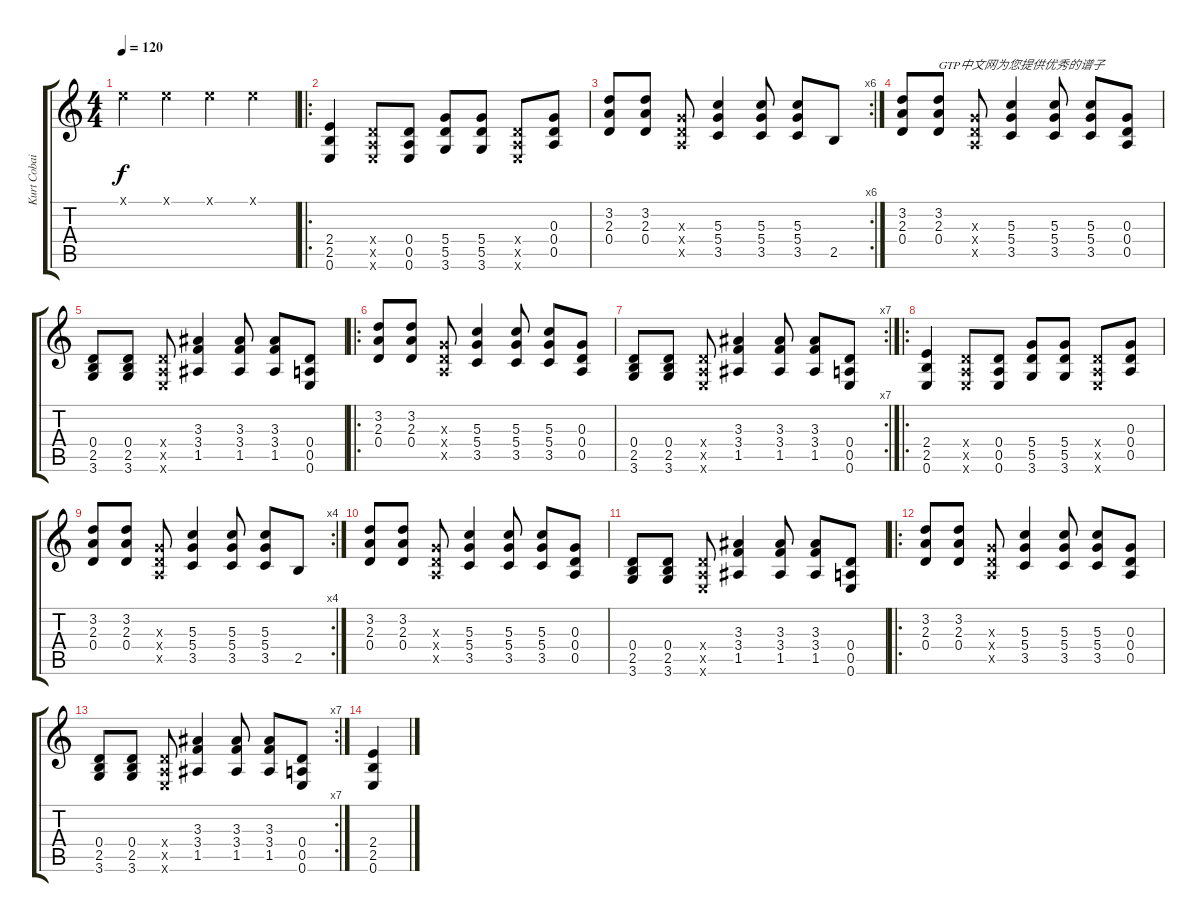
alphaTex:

\track ("Kurt Cobain" "Kurt Cobai") {instrument electricguitarclean}
\staff {score tabs}
\tuning (E4 B3 G3 D3 A2 E2) {hide}
\ts (4 4)
\tempo 120
\clef g2
\ks c
0.1{x}.4{dy f instrument electricguitarclean} 0.1{x}.4 0.1{x}.4 0.1{x}.4 |
\ro
(2.4 2.5 0.6).4 (0.4{x} 0.5{x} 0.6{x}).8 (0.4 0.5 0.6).8 (5.4 5.5 3.6).8 (5.4 5.5 3.6).8 (0.4{x} 0.5{x} 0.6{x}).8 (0.3 0.4 0.5).8 |
\rc 6
(3.2 2.3 0.4).8 (3.2 2.3 0.4).8 (0.3{x} 0.4{x} 0.5{x}).8 (5.3 5.4 3.5).4 (5.3 5.4 3.5).8 (5.3 5.4 3.5).8 2.5.8 |
(3.2 2.3 0.4).8 (3.2 2.3 0.4).8{txt "GTP中文网为您提供优秀的谱子"} (0.3{x} 0.4{x} 0.5{x}).8 (5.3 5.4 3.5).4 (5.3 5.4 3.5).8 (5.3 5.4 3.5).8 (0.3 0.4 0.5).8 |
(0.4 2.5 3.6).8 (0.4 2.5 3.6).8 (0.4{x} 0.5{x} 0.6{x}).8 (3.3 3.4 1.5).4 (3.3 3.4 1.5).8 (3.3 3.4 1.5).8 (0.4 0.5 0.6).8 |
\ro
(3.2 2.3 0.4).8 (3.2 2.3 0.4).8 (0.3{x} 0.4{x} 0.5{x}).8 (5.3 5.4 3.5).4 (5.3 5.4 3.5).8 (5.3 5.4 3.5).8 (0.3 0.4 0.5).8 |
\rc 7
(0.4 2.5 3.6).8 (0.4 2.5 3.6).8 (0.4{x} 0.5{x} 0.6{x}).8 (3.3 3.4 1.5).4 (3.3 3.4 1.5).8 (3.3 3.4 1.5).8 (0.4 0.5 0.6).8 |
\ro
(2.4 2.5 0.6).4 (0.4{x} 0.5{x} 0.6{x}).8 (0.4 0.5 0.6).8 (5.4 5.5 3.6).8 (5.4 5.5 3.6).8 (0.4{x} 0.5{x} 0.6{x}).8 (0.3 0.4 0.5).8 |
\rc 4
(3.2 2.3 0.4).8 (3.2 2.3 0.4).8 (0.3{x} 0.4{x} 0.5{x}).8 (5.3 5.4 3.5).4 (5.3 5.4 3.5).8 (5.3 5.4 3.5).8 2.5.8 |
(3.2 2.3 0.4).8 (3.2 2.3 0.4).8 (0.3{x} 0.4{x} 0.5{x}).8 (5.3 5.4 3.5).4 (5.3 5.4 3.5).8 (5.3 5.4 3.5).8 (0.3 0.4 0.5).8 |
(0.4 2.5 3.6).8 (0.4 2.5 3.6).8 (0.4{x} 0.5{x} 0.6{x}).8 (3.3 3.4 1.5).4 (3.3 3.4 1.5).8 (3.3 3.4 1.5).8 (0.4 0.5 0.6).8 |
\ro
(3.2 2.3 0.4).8 (3.2 2.3 0.4).8 (0.3{x} 0.4{x} 0.5{x}).8 (5.3 5.4 3.5).4 (5.3 5.4 3.5).8 (5.3 5.4 3.5).8 (0.3 0.4 0.5).8 |
\rc 7
(0.4 2.5 3.6).8 (0.4 2.5 3.6).8 (0.4{x} 0.5{x} 0.6{x}).8 (3.3 3.4 1.5).4 (3.3 3.4 1.5).8 (3.3 3.4 1.5).8 (0.4 0.5 0.6).8 |
(2.4 2.5 0.6).4
